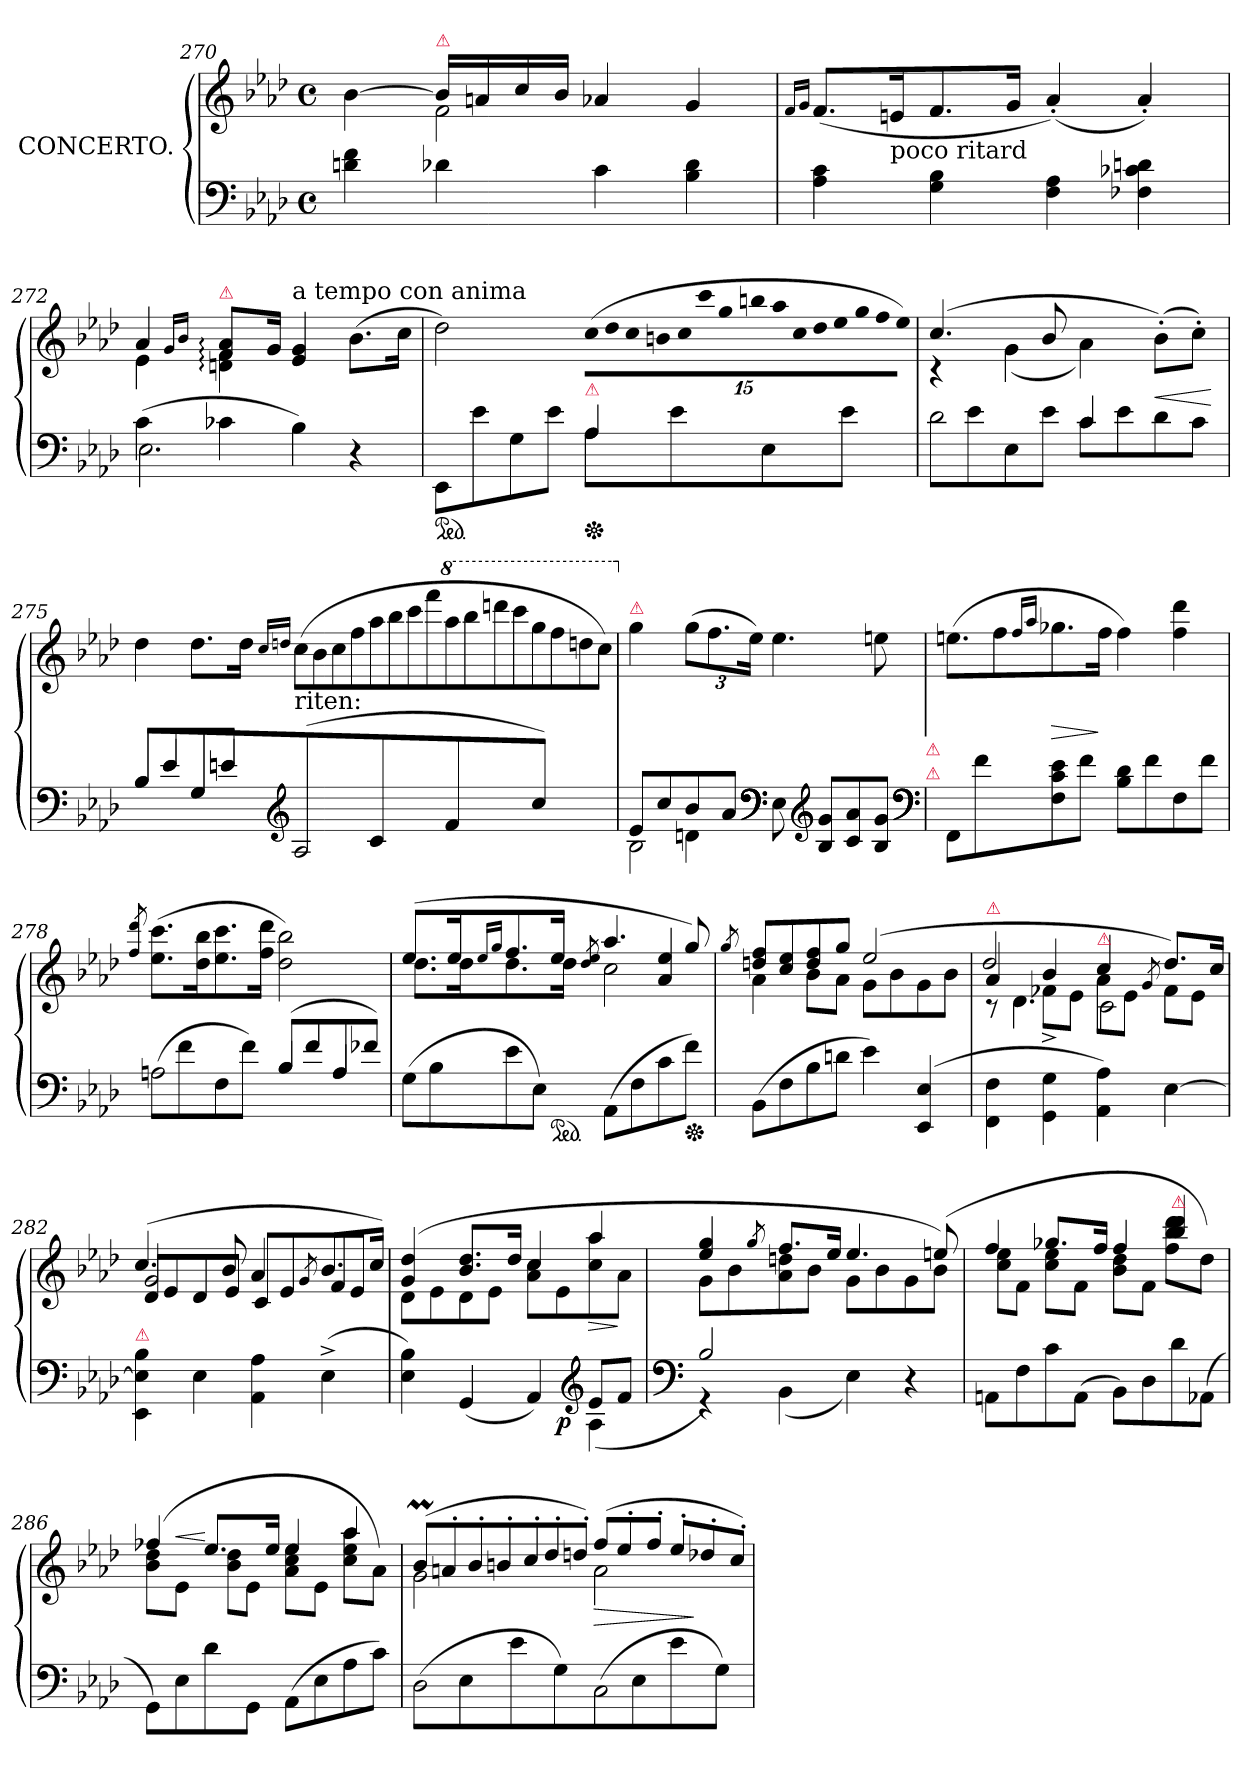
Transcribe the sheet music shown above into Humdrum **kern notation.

**kern	**kern	**dynam
*part1	*part1	*part1
*staff2	*staff1	*staff1/2
*I"CONCERTO.	*	*
*clefF4	*clefG2	*
*k[b-e-a-d-]	*k[b-e-a-d-]	*
*f:	*f:	*
*M4/4	*M4/4	*
*met(c)	*met(c)	*
=270	=270	=270
*	*^	*
4dn\ 4f\	[4b-	4ryy	.
!	!LO:TX:a:color=crimson:t=⚠	!	!
4d-X\	16b-LL]	2f	.
.	16an	.	.
.	16cc	.	.
.	16b-JJ	.	.
4c\	4a-X	.	.
4B- 4d-	4g	4ryy	.
*	*v	*v	*
=271	=271	=271
.	16qqf/LL	.
.	16qqg/JJ	.
4A- 4c	(<8.fL	.
!	!LO:TX:b:t=poco ritard	!
.	16enK	.
4G 4B-	8.f	.
.	16gJk	.
4F 4A-	(<4a-'<)	.
4F-X 4c-X 4dn	4a-'<)	.
=272	=272	=272
*^	*^	*
(>4c\	2.E-	4a-	4e-	.
.	.	16qqg/LL	.	.
.	.	16qqb-/JJ	.	.
!	!	!LO:TX:a:color=crimson:t=⚠	!	!
!	!	!LO:N:vis=8	!	!
4c-X\	.	8.f: 8.a-:L	4dn: 4f:	.
.	.	16gJk	.	.
!	!	!LO:TX:a:t=a tempo con anima	!	!
4B-\)	.	4e- 4g	4ryy	.
4r	4ryy	4ryy	(>8.b-L	.
.	.	.	16ccJk	.
=273	=273	=273	=273	=273
!LO:TX:a:color=crimson:t=⚠	!	!	!	!
*	*	*v	*v	*
*ped	*	*	*
2ryy	8EE-/L	2dd-)	.
.	8e-\	.	.
.	8G\	.	.
.	8e-\J	.	.
!	!	!LO:TX:b:color=crimson:t=⚠	!
!	!	!LO:N:vis=8	!
*Xped	*	*	*
4A-	8A-L	(>30cc!\L	.
!	!	!LO:N:vis=8	!
.	.	30dd-!\	.
!	!	!LO:N:vis=8	!
.	.	30cc!\	.
!	!	!LO:N:vis=8	!
.	.	30bn!\	.
.	8e-	.	.
!	!	!LO:N:vis=8	!
.	.	30cc!\	.
!	!	!LO:N:vis=8	!
.	.	30ccc!\	.
!	!	!LO:N:vis=8	!
.	.	30gg!\	.
!	!	!LO:N:vis=8	!
.	.	30bbn!\	.
4ryy	8E-	.	.
!	!	!LO:N:vis=8	!
.	.	30aa-!\	.
!	!	!LO:N:vis=8	!
.	.	30cc!\	.
!	!	!LO:N:vis=8	!
.	.	30dd-!\	.
!	!	!LO:N:vis=8	!
.	.	30ee-!\	.
.	8e-J	.	.
!	!	!LO:N:vis=8	!
.	.	30gg!\	.
!	!	!LO:N:vis=8	!
.	.	30ff!\	.
!	!	!LO:N:vis=8	!
.	.	30ee-!\J)	.
=274	=274	=274	=274
!	!	!LO:TX:a:color=crimson:t=⚠	!
!	!LO:N:vis=2	!	!
*	*	*^	*
2ryy	8d-	(>4.cc	4rc	.
.	8e-	.	.	.
.	8E-	.	(<4g	.
.	8e-J	8b-	.	.
4c	8cL	4ryy	4a-\)	.
.	8e-	.	.	.
4ryy	8d-	4ryy	(>8b-'>L)	<
.	8cJ	.	8cc'>J)	.
*v	*v	*	*	*
*	*v	*v	*
.	.	[
=275	=275	=275
*^	*	*
*	*^	*	*
4B-	8ryy	8B-L	4dd-	.
.	4e-/	8e-	.	.
4G	.	8G	8.dd-L	.
.	4en/	8enJ	.	.
.	.	.	16dd-Jk	.
*clefG2	*	*	*	*
.	.	.	16qqcc!LL	.
.	.	.	16qqddn!JJ	.
!LO:TX:a:t=riten&colon;	!	!	!	!
!LO:N:vis=2	!	!	!LO:N:vis=8	!
(<8A-	.	2ryy	(>32cc!\L	.
!	!	!	!LO:N:vis=8	!
.	.	.	32b-!\	.
!	!	!	!LO:N:vis=8	!
.	.	.	32cc!\	.
!	!	!	!LO:N:vis=8	!
.	.	.	32ff!\	.
!	!	!	!LO:N:vis=8	!
8c	4ryy	.	32aa-!\	.
!	!	!	!LO:N:vis=8	!
.	.	.	32bb-!\	.
!	!	!	!LO:N:vis=8	!
.	.	.	32ccc!\	.
!	!	!	!LO:N:vis=8	!
.	.	.	32fff!\	.
*	*	*	*8va	*
!	!	!	!LO:N:vis=8	!
8f	.	.	32aaa-!\	.
!	!	!	!LO:N:vis=8	!
.	.	.	32bbb-!\	.
!	!	!	!LO:N:vis=8	!
.	.	.	32ddddn!\	.
!	!	!	!LO:N:vis=8	!
.	.	.	32cccc!\	.
!	!	!	!LO:N:vis=8	!
8ccJ)	8ryy	.	32ggg!\	.
!	!	!	!LO:N:vis=8	!
.	.	.	32fff!\	.
!	!	!	!LO:N:vis=8	!
.	.	.	32dddn!\	.
!	!	!	!LO:N:vis=8	!
.	.	.	32ccc!\J)	.
=276	=276	=276	=276	=276
*	*	*	*X8va	*
!	!	!	!LO:TX:a:color=crimson:t=⚠	!
8e-L	2B-	4ryy	4gg	.
8cc	.	.	.	.
8b-	.	4dn\	(>12ggL	.
.	.	.	12.ff	.
8a-J	.	.	.	.
.	.	.	24ee-Jk)	.
*clefF4	*	*	*	*
8ryy	8E-	2ryy	4.ee-	.
*clefG2	*	*	*	*
8B- 8gL	4.ryy	.	.	.
8c 8a-	.	.	.	.
8B- 8gJ	.	.	8een	.
*v	*v	*v	*	*
*clefF4	*	*
!LO:TX:a:color=crimson:t=⚠	!	!
!LO:TX:a:color=crimson:t=⚠	!	!
=277	=277	=277
8FFL	(>8.eenL	.
8f	.	.
!	!LO:N:vis=8	!
.	16ff	.
.	16qqff/LL	.
.	16qqaa-/JJ	.
8F 8c 8e-	8.gg-X	>
8fJ	.	.
.	16ffJk	]
8B- 8d-L	4ff)	.
8f	.	.
8F	4ff 4ddd-	.
8fJ	.	.
=278	=278	=278
.	8qff/ 8qddd-/	.
*^	*	*
*	*^	*	*
!	!	!LO:N:vis=2	!	!
2ryy	2ryy	(>8An	(>8.ee- 8.cccL	.
.	.	8f	.	.
.	.	.	16dd- 16bb-K	.
.	.	8F	8.ee- 8.ccc	.
.	.	8fJ)	.	.
.	.	.	16ff 16ddd-Jk	.
4B-	8ryy	(>8B-L	2dd- 2bb-)	.
.	4f/	8f	.	.
4A	.	8A	.	.
.	8ryy	8f-XJ)	.	.
*v	*v	*v	*	*
=279	=279	=279
*	*^	*
*	*	*^	*
(>8GL	(>8.ee-L	8.dd-L	2ryy	.
8B-	.	.	.	.
.	16ee-K	16dd-K	.	.
.	16qqee-/LL	.	.	.
.	16qqgg/JJ	.	.	.
8e-	8.ff	8.dd-	.	.
8E-J)	.	.	.	.
*ped	*	*	*	*
.	16ee-Jk	16dd-Jk	.	.
.	8qdd-/ 8qee-/	.	.	.
(>8AA-L	4.aa-	2cc	4ryy	.
8F	.	.	.	.
8c	.	.	4a-/ 4ee-/	.
*Xped	*	*	*	*
8fJ)	8gg)	.	.	.
*	*v	*v	*v	*
=280	=280	=280
.	8qgg/	.
*	*^	*
(>8BB-L	8ddn 8ffL	4a-	.
8F	8cc 8ee-	.	.
8B-	8dd 8ff	8b-L	.
8dnJ	8ggJ	8a-J	.
4e-)	(>2ee-	8gL	.
.	.	8b-	.
(>4EE- 4E-	.	8g	.
.	.	8b-J	.
=281	=281	=281	=281
*	*^	*^	*
!	!LO:TX:a:color=crimson:t=⚠	!	!	!	!
4FF\ 4F\	4a-	2dd-/	8rc	4ryy	.
.	.	.	4.d-\	.	.
4GG\ 4G\	4b-	.	.	8f-X^<\L	.
.	.	.	.	8e-\J	.
!	!LO:TX:a:color=crimson:t=⚠	!	!	!	!
4AA- 4A-)	4cc	8a-L	2c\	2ryy	.
.	.	8e-J	.	.	.
.	8qg/	.	.	.	.
[4E-	8.dd-L)	8f-L	.	.	.
.	.	8e-J	.	.	.
.	16ccJk	.	.	.	.
*	*	*	*v	*v	*
=282	=282	=282	=282	=282
!LO:TX:a:color=crimson:t=⚠	!	!	!	!
4EE-\ 4E-]\ 4B-\	(>4.cc	2g/	8d-L	.
.	.	.	8e-	.
4E-	.	.	8d-	.
.	8b-	.	8e-J	.
4AA- 4A-	4a-	2ryy	8cL	.
.	.	.	8e-	.
.	8qg/	.	.	.
(>4E-^<	8.b-L	.	8f	.
.	.	.	8e-J	.
.	16ccJk)	.	.	.
*	*	*v	*v	*
=283	=283	=283	=283
*^	*	*	*
*	*^	*	*	*
4ryy	4E- 4B-)	2ryy	(>4g 4dd-	8d-L	.
.	.	.	.	8e-	.
(<4GG	2ryy	.	8.b- 8.dd-L	8d-	.
.	.	.	.	8e-J	.
.	.	.	16dd-Jk	.	.
4AA-)	.	8ryy	4cc	8a- 8ccL	.
!	!	!	!	!	!LO:DY:b=2
.	.	4.ryy	.	8e-	p
*clefG2	*	*	*	*	*
8e-L	(<4A-	.	4aa-	8cc 8aa-	>
8fJ	.	.	.	8a-J	]
*v	*v	*v	*	*	*
=284	=284	=284	=284
*clefF4	*	*	*
*^	*	*	*
2B-	4r)	4ee- 4gg	8gL	.
.	.	.	8b-	.
.	.	8qgg/	.	.
.	(>4BB-	8.ffL	8a- 8ddn	.
.	.	.	8b-J	.
.	.	16ee-Jk	.	.
2ryy	4E-)	4.ee-	8gL	.
.	.	.	8b-	.
.	4r	.	8g	.
.	.	(>8een)	8b-J	.
*v	*v	*	*	*
=285	=285	=285	=285
8AAnL	4ff	8cc 8ee-L	.
8F	.	8fJ	.
8c	8.gg-XL	8cc 8ee-L	.
(>8AAJ	.	8fJ	.
.	16ffJk	.	.
8BB-L)	4ff	8b- 8dd-L	.
8D-	.	8fJ	.
!	!LO:TX:a:color=crimson:t=⚠	!	!
8d-	4bb- 4ddd-	8ff 8bb- 8ddd-L	.
(>8AA-XJ	.	8dd-J)	.
=286	=286	=286	=286
8GGL)	(>4ff-X	8b- 8dd-L	.
!	!	!	!LO:HP:a
8E-	.	8e-J	<
8d-	8.ee-L	8b- 8dd-L	[
8GGJ	.	8e-J	.
.	16ee-Jk	.	.
(>8AA-L	4ee-	8a- 8cc 8ee-L	.
8E-	.	8e-J	.
8A-	4aa-	8cc 8ee- 8aa-L	.
8cJ)	.	8a-J)	.
=287	=287	=287	=287
!LO:N:vis=2	!	!	!
*	*Xtuplet	*	*
(>8D-	(>14b-ML	2g	.
.	14an'<	.	.
8E-	.	.	.
.	14b-'<	.	.
.	14bn'<	.	.
8e-	.	.	.
.	14cc'<	.	.
.	14dd-'<	.	.
8GJ)	.	.	.
.	14ddn'<J)	.	.
!LO:N:vis=2	!	!	!
(>8C	(>12ffL	2a	>
.	12ee-'<	.	.
8E-	.	.	.
.	12ff'<J	.	.
8e-	12ee-'<L	.	.
.	12dd-X'<	.	]
8GJ)	.	.	.
.	12cc'<J)	.	.
*	*v	*v	*
=	=	=
*-	*-	*-
